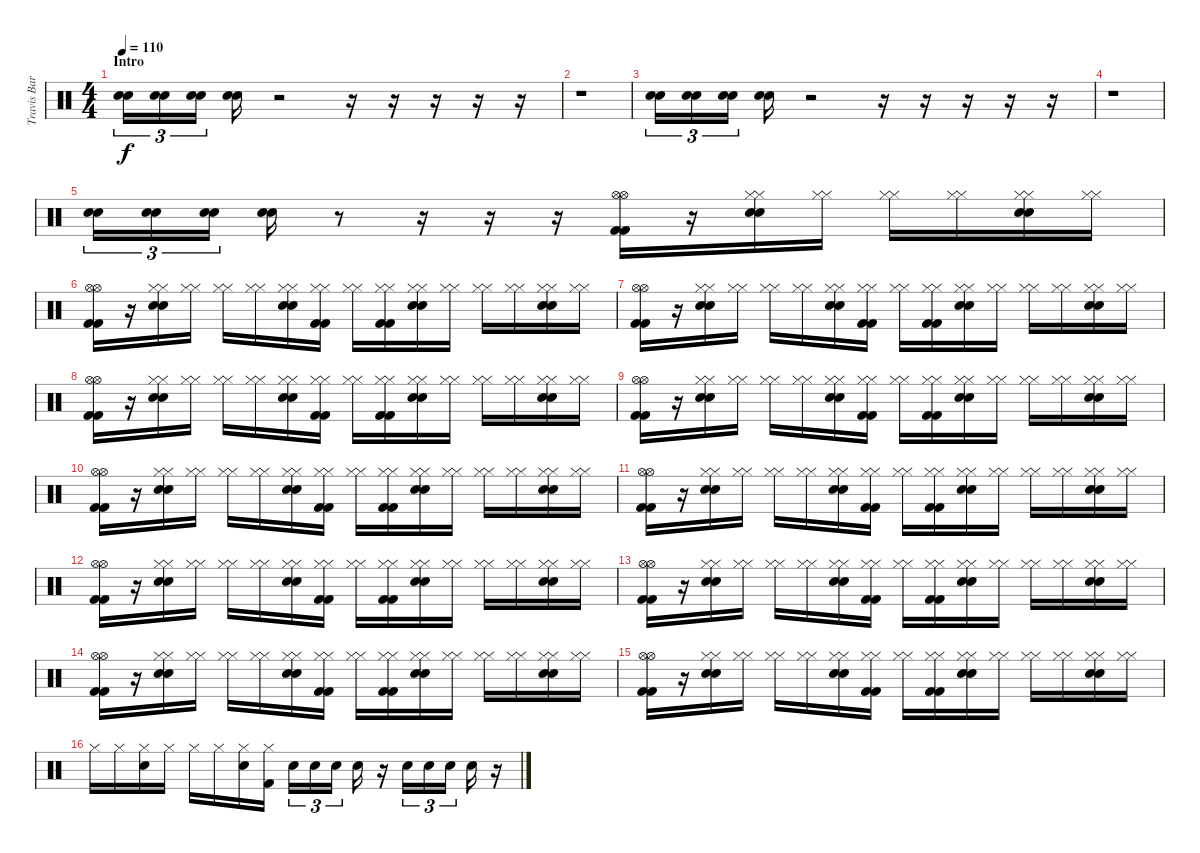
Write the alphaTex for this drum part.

\track ("Travis Barker (Drums)" "Travis Bar") {instrument percussion}
\staff {score}
\articulation defaults
\ts (4 4)
\section ("" "Intro")
\tempo 110
\clef neutral
\ks c
("Snare (hit) 2" "Snare (hit) 2").16{tu (3 2) dy f} ("Snare (hit) 2" "Snare (hit) 2").16{tu (3 2)} ("Snare (hit) 2" "Snare (hit) 2").16{tu (3 2)} ("Snare (hit) 2" "Snare (hit) 2").16 r.2 r.16 r.16 r.16 r.16 r.16 |
r.1 |
("Snare (hit) 2" "Snare (hit) 2").16{tu (3 2)} ("Snare (hit) 2" "Snare (hit) 2").16{tu (3 2)} ("Snare (hit) 2" "Snare (hit) 2").16{tu (3 2)} ("Snare (hit) 2" "Snare (hit) 2").16 r.2 r.16 r.16 r.16 r.16 r.16 |
r.1 |
("Snare (hit) 2" "Snare (hit) 2").16{tu (3 2)} ("Snare (hit) 2" "Snare (hit) 2").16{tu (3 2)} ("Snare (hit) 2" "Snare (hit) 2").16{tu (3 2)} ("Snare (hit) 2" "Snare (hit) 2").16 r.8 r.16 r.16 r.16 ("Hi-Hat (open)" "Hi-Hat (open)" "Kick (hit) 2" "Kick (hit) 2").16 r.16 ("Hi-Hat (closed)" "Hi-Hat (closed)" "Snare (hit) 2" "Snare (hit) 2").16 ("Hi-Hat (closed)" "Hi-Hat (closed)").16 ("Hi-Hat (closed)" "Hi-Hat (closed)").16 ("Hi-Hat (closed)" "Hi-Hat (closed)").16 ("Hi-Hat (closed)" "Hi-Hat (closed)" "Snare (hit) 2" "Snare (hit) 2").16 ("Hi-Hat (closed)" "Hi-Hat (closed)").16 |
("Hi-Hat (open)" "Hi-Hat (open)" "Kick (hit) 2" "Kick (hit) 2").16 r.16 ("Hi-Hat (closed)" "Hi-Hat (closed)" "Snare (hit) 2" "Snare (hit) 2").16 ("Hi-Hat (closed)" "Hi-Hat (closed)").16 ("Hi-Hat (closed)" "Hi-Hat (closed)").16 ("Hi-Hat (closed)" "Hi-Hat (closed)").16 ("Hi-Hat (closed)" "Hi-Hat (closed)" "Snare (hit) 2" "Snare (hit) 2").16 ("Hi-Hat (closed)" "Hi-Hat (closed)" "Kick (hit) 2" "Kick (hit) 2").16 ("Hi-Hat (closed)" "Hi-Hat (closed)").16 ("Hi-Hat (closed)" "Hi-Hat (closed)" "Kick (hit) 2" "Kick (hit) 2").16 ("Hi-Hat (closed)" "Hi-Hat (closed)" "Snare (hit) 2" "Snare (hit) 2").16 ("Hi-Hat (closed)" "Hi-Hat (closed)").16 ("Hi-Hat (closed)" "Hi-Hat (closed)").16 ("Hi-Hat (closed)" "Hi-Hat (closed)").16 ("Hi-Hat (closed)" "Hi-Hat (closed)" "Snare (hit) 2" "Snare (hit) 2").16 ("Hi-Hat (closed)" "Hi-Hat (closed)").16 |
("Hi-Hat (open)" "Hi-Hat (open)" "Kick (hit) 2" "Kick (hit) 2").16 r.16 ("Hi-Hat (closed)" "Hi-Hat (closed)" "Snare (hit) 2" "Snare (hit) 2").16 ("Hi-Hat (closed)" "Hi-Hat (closed)").16 ("Hi-Hat (closed)" "Hi-Hat (closed)").16 ("Hi-Hat (closed)" "Hi-Hat (closed)").16 ("Hi-Hat (closed)" "Hi-Hat (closed)" "Snare (hit) 2" "Snare (hit) 2").16 ("Hi-Hat (closed)" "Hi-Hat (closed)" "Kick (hit) 2" "Kick (hit) 2").16 ("Hi-Hat (closed)" "Hi-Hat (closed)").16 ("Hi-Hat (closed)" "Hi-Hat (closed)" "Kick (hit) 2" "Kick (hit) 2").16 ("Hi-Hat (closed)" "Hi-Hat (closed)" "Snare (hit) 2" "Snare (hit) 2").16 ("Hi-Hat (closed)" "Hi-Hat (closed)").16 ("Hi-Hat (closed)" "Hi-Hat (closed)").16 ("Hi-Hat (closed)" "Hi-Hat (closed)").16 ("Hi-Hat (closed)" "Hi-Hat (closed)" "Snare (hit) 2" "Snare (hit) 2").16 ("Hi-Hat (closed)" "Hi-Hat (closed)").16 |
("Hi-Hat (open)" "Hi-Hat (open)" "Kick (hit) 2" "Kick (hit) 2").16 r.16 ("Hi-Hat (closed)" "Hi-Hat (closed)" "Snare (hit) 2" "Snare (hit) 2").16 ("Hi-Hat (closed)" "Hi-Hat (closed)").16 ("Hi-Hat (closed)" "Hi-Hat (closed)").16 ("Hi-Hat (closed)" "Hi-Hat (closed)").16 ("Hi-Hat (closed)" "Hi-Hat (closed)" "Snare (hit) 2" "Snare (hit) 2").16 ("Hi-Hat (closed)" "Hi-Hat (closed)" "Kick (hit) 2" "Kick (hit) 2").16 ("Hi-Hat (closed)" "Hi-Hat (closed)").16 ("Hi-Hat (closed)" "Hi-Hat (closed)" "Kick (hit) 2" "Kick (hit) 2").16 ("Hi-Hat (closed)" "Hi-Hat (closed)" "Snare (hit) 2" "Snare (hit) 2").16 ("Hi-Hat (closed)" "Hi-Hat (closed)").16 ("Hi-Hat (closed)" "Hi-Hat (closed)").16 ("Hi-Hat (closed)" "Hi-Hat (closed)").16 ("Hi-Hat (closed)" "Hi-Hat (closed)" "Snare (hit) 2" "Snare (hit) 2").16 ("Hi-Hat (closed)" "Hi-Hat (closed)").16 |
("Hi-Hat (open)" "Hi-Hat (open)" "Kick (hit) 2" "Kick (hit) 2").16 r.16 ("Hi-Hat (closed)" "Hi-Hat (closed)" "Snare (hit) 2" "Snare (hit) 2").16 ("Hi-Hat (closed)" "Hi-Hat (closed)").16 ("Hi-Hat (closed)" "Hi-Hat (closed)").16 ("Hi-Hat (closed)" "Hi-Hat (closed)").16 ("Hi-Hat (closed)" "Hi-Hat (closed)" "Snare (hit) 2" "Snare (hit) 2").16 ("Hi-Hat (closed)" "Hi-Hat (closed)" "Kick (hit) 2" "Kick (hit) 2").16 ("Hi-Hat (closed)" "Hi-Hat (closed)").16 ("Hi-Hat (closed)" "Hi-Hat (closed)" "Kick (hit) 2" "Kick (hit) 2").16 ("Hi-Hat (closed)" "Hi-Hat (closed)" "Snare (hit) 2" "Snare (hit) 2").16 ("Hi-Hat (closed)" "Hi-Hat (closed)").16 ("Hi-Hat (closed)" "Hi-Hat (closed)").16 ("Hi-Hat (closed)" "Hi-Hat (closed)").16 ("Hi-Hat (closed)" "Hi-Hat (closed)" "Snare (hit) 2" "Snare (hit) 2").16 ("Hi-Hat (closed)" "Hi-Hat (closed)").16 |
("Hi-Hat (open)" "Hi-Hat (open)" "Kick (hit) 2" "Kick (hit) 2").16 r.16 ("Hi-Hat (closed)" "Hi-Hat (closed)" "Snare (hit) 2" "Snare (hit) 2").16 ("Hi-Hat (closed)" "Hi-Hat (closed)").16 ("Hi-Hat (closed)" "Hi-Hat (closed)").16 ("Hi-Hat (closed)" "Hi-Hat (closed)").16 ("Hi-Hat (closed)" "Hi-Hat (closed)" "Snare (hit) 2" "Snare (hit) 2").16 ("Hi-Hat (closed)" "Hi-Hat (closed)" "Kick (hit) 2" "Kick (hit) 2").16 ("Hi-Hat (closed)" "Hi-Hat (closed)").16 ("Hi-Hat (closed)" "Hi-Hat (closed)" "Kick (hit) 2" "Kick (hit) 2").16 ("Hi-Hat (closed)" "Hi-Hat (closed)" "Snare (hit) 2" "Snare (hit) 2").16 ("Hi-Hat (closed)" "Hi-Hat (closed)").16 ("Hi-Hat (closed)" "Hi-Hat (closed)").16 ("Hi-Hat (closed)" "Hi-Hat (closed)").16 ("Hi-Hat (closed)" "Hi-Hat (closed)" "Snare (hit) 2" "Snare (hit) 2").16 ("Hi-Hat (closed)" "Hi-Hat (closed)").16 |
("Hi-Hat (open)" "Hi-Hat (open)" "Kick (hit) 2" "Kick (hit) 2").16 r.16 ("Hi-Hat (closed)" "Hi-Hat (closed)" "Snare (hit) 2" "Snare (hit) 2").16 ("Hi-Hat (closed)" "Hi-Hat (closed)").16 ("Hi-Hat (closed)" "Hi-Hat (closed)").16 ("Hi-Hat (closed)" "Hi-Hat (closed)").16 ("Hi-Hat (closed)" "Hi-Hat (closed)" "Snare (hit) 2" "Snare (hit) 2").16 ("Hi-Hat (closed)" "Hi-Hat (closed)" "Kick (hit) 2" "Kick (hit) 2").16 ("Hi-Hat (closed)" "Hi-Hat (closed)").16 ("Hi-Hat (closed)" "Hi-Hat (closed)" "Kick (hit) 2" "Kick (hit) 2").16 ("Hi-Hat (closed)" "Hi-Hat (closed)" "Snare (hit) 2" "Snare (hit) 2").16 ("Hi-Hat (closed)" "Hi-Hat (closed)").16 ("Hi-Hat (closed)" "Hi-Hat (closed)").16 ("Hi-Hat (closed)" "Hi-Hat (closed)").16 ("Hi-Hat (closed)" "Hi-Hat (closed)" "Snare (hit) 2" "Snare (hit) 2").16 ("Hi-Hat (closed)" "Hi-Hat (closed)").16 |
("Hi-Hat (open)" "Hi-Hat (open)" "Kick (hit) 2" "Kick (hit) 2").16 r.16 ("Hi-Hat (closed)" "Hi-Hat (closed)" "Snare (hit) 2" "Snare (hit) 2").16 ("Hi-Hat (closed)" "Hi-Hat (closed)").16 ("Hi-Hat (closed)" "Hi-Hat (closed)").16 ("Hi-Hat (closed)" "Hi-Hat (closed)").16 ("Hi-Hat (closed)" "Hi-Hat (closed)" "Snare (hit) 2" "Snare (hit) 2").16 ("Hi-Hat (closed)" "Hi-Hat (closed)" "Kick (hit) 2" "Kick (hit) 2").16 ("Hi-Hat (closed)" "Hi-Hat (closed)").16 ("Hi-Hat (closed)" "Hi-Hat (closed)" "Kick (hit) 2" "Kick (hit) 2").16 ("Hi-Hat (closed)" "Hi-Hat (closed)" "Snare (hit) 2" "Snare (hit) 2").16 ("Hi-Hat (closed)" "Hi-Hat (closed)").16 ("Hi-Hat (closed)" "Hi-Hat (closed)").16 ("Hi-Hat (closed)" "Hi-Hat (closed)").16 ("Hi-Hat (closed)" "Hi-Hat (closed)" "Snare (hit) 2" "Snare (hit) 2").16 ("Hi-Hat (closed)" "Hi-Hat (closed)").16 |
("Hi-Hat (open)" "Hi-Hat (open)" "Kick (hit) 2" "Kick (hit) 2").16 r.16 ("Hi-Hat (closed)" "Hi-Hat (closed)" "Snare (hit) 2" "Snare (hit) 2").16 ("Hi-Hat (closed)" "Hi-Hat (closed)").16 ("Hi-Hat (closed)" "Hi-Hat (closed)").16 ("Hi-Hat (closed)" "Hi-Hat (closed)").16 ("Hi-Hat (closed)" "Hi-Hat (closed)" "Snare (hit) 2" "Snare (hit) 2").16 ("Hi-Hat (closed)" "Hi-Hat (closed)" "Kick (hit) 2" "Kick (hit) 2").16 ("Hi-Hat (closed)" "Hi-Hat (closed)").16 ("Hi-Hat (closed)" "Hi-Hat (closed)" "Kick (hit) 2" "Kick (hit) 2").16 ("Hi-Hat (closed)" "Hi-Hat (closed)" "Snare (hit) 2" "Snare (hit) 2").16 ("Hi-Hat (closed)" "Hi-Hat (closed)").16 ("Hi-Hat (closed)" "Hi-Hat (closed)").16 ("Hi-Hat (closed)" "Hi-Hat (closed)").16 ("Hi-Hat (closed)" "Hi-Hat (closed)" "Snare (hit) 2" "Snare (hit) 2").16 ("Hi-Hat (closed)" "Hi-Hat (closed)").16 |
("Hi-Hat (open)" "Hi-Hat (open)" "Kick (hit) 2" "Kick (hit) 2").16 r.16 ("Hi-Hat (closed)" "Hi-Hat (closed)" "Snare (hit) 2" "Snare (hit) 2").16 ("Hi-Hat (closed)" "Hi-Hat (closed)").16 ("Hi-Hat (closed)" "Hi-Hat (closed)").16 ("Hi-Hat (closed)" "Hi-Hat (closed)").16 ("Hi-Hat (closed)" "Hi-Hat (closed)" "Snare (hit) 2" "Snare (hit) 2").16 ("Hi-Hat (closed)" "Hi-Hat (closed)" "Kick (hit) 2" "Kick (hit) 2").16 ("Hi-Hat (closed)" "Hi-Hat (closed)").16 ("Hi-Hat (closed)" "Hi-Hat (closed)" "Kick (hit) 2" "Kick (hit) 2").16 ("Hi-Hat (closed)" "Hi-Hat (closed)" "Snare (hit) 2" "Snare (hit) 2").16 ("Hi-Hat (closed)" "Hi-Hat (closed)").16 ("Hi-Hat (closed)" "Hi-Hat (closed)").16 ("Hi-Hat (closed)" "Hi-Hat (closed)").16 ("Hi-Hat (closed)" "Hi-Hat (closed)" "Snare (hit) 2" "Snare (hit) 2").16 ("Hi-Hat (closed)" "Hi-Hat (closed)").16 |
("Hi-Hat (open)" "Hi-Hat (open)" "Kick (hit) 2" "Kick (hit) 2").16 r.16 ("Hi-Hat (closed)" "Hi-Hat (closed)" "Snare (hit) 2" "Snare (hit) 2").16 ("Hi-Hat (closed)" "Hi-Hat (closed)").16 ("Hi-Hat (closed)" "Hi-Hat (closed)").16 ("Hi-Hat (closed)" "Hi-Hat (closed)").16 ("Hi-Hat (closed)" "Hi-Hat (closed)" "Snare (hit) 2" "Snare (hit) 2").16 ("Hi-Hat (closed)" "Hi-Hat (closed)" "Kick (hit) 2" "Kick (hit) 2").16 ("Hi-Hat (closed)" "Hi-Hat (closed)").16 ("Hi-Hat (closed)" "Hi-Hat (closed)" "Kick (hit) 2" "Kick (hit) 2").16 ("Hi-Hat (closed)" "Hi-Hat (closed)" "Snare (hit) 2" "Snare (hit) 2").16 ("Hi-Hat (closed)" "Hi-Hat (closed)").16 ("Hi-Hat (closed)" "Hi-Hat (closed)").16 ("Hi-Hat (closed)" "Hi-Hat (closed)").16 ("Hi-Hat (closed)" "Hi-Hat (closed)" "Snare (hit) 2" "Snare (hit) 2").16 ("Hi-Hat (closed)" "Hi-Hat (closed)").16 |
"Hi-Hat (closed)".16 "Hi-Hat (closed)".16 ("Hi-Hat (closed)" "Snare (hit) 2").16 "Hi-Hat (closed)".16 "Hi-Hat (closed)".16 "Hi-Hat (closed)".16 ("Hi-Hat (closed)" "Snare (hit) 2").16 ("Hi-Hat (closed)" "Kick (hit) 2").16 "Snare (hit) 2".16{tu (3 2)} "Snare (hit) 2".16{tu (3 2)} "Snare (hit) 2".16{tu (3 2)} "Snare (hit) 2".16 r.16 "Snare (hit) 2".16{tu (3 2)} "Snare (hit) 2".16{tu (3 2)} "Snare (hit) 2".16{tu (3 2)} "Snare (hit) 2".16 r.16
